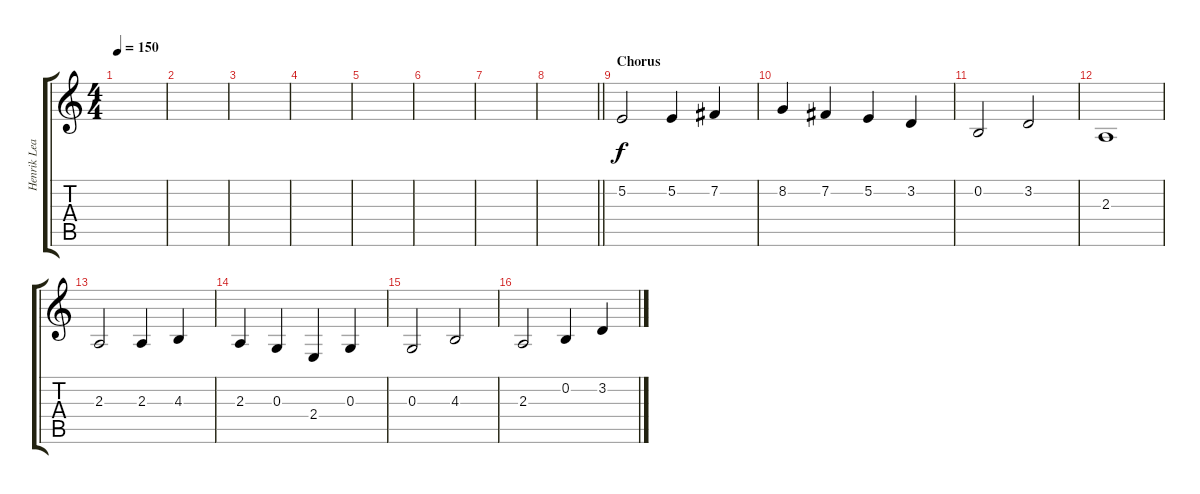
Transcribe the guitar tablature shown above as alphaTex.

\track ("Henrik Lead" "Henrik Lea") {instrument lead1square}
\staff {score tabs}
\tuning (E4 B3 G3 D3 A2 E2) {hide}
\ts (4 4)
\tempo 150
\clef g2
\ks c
|
|
|
|
|
|
|
\barLineRight lightlight
|
\section ("" "Chorus")
5.2.2{instrument stringensemble1} 5.2.4 7.2.4 |
8.2.4 7.2.4 5.2.4 3.2.4 |
0.2.2 3.2.2 |
2.3.1 |
2.3.2 2.3.4 4.3.4 |
2.3.4 0.3.4 2.4.4 0.3.4 |
0.3.2 4.3.2 |
2.3.2 0.2.4 3.2.4
